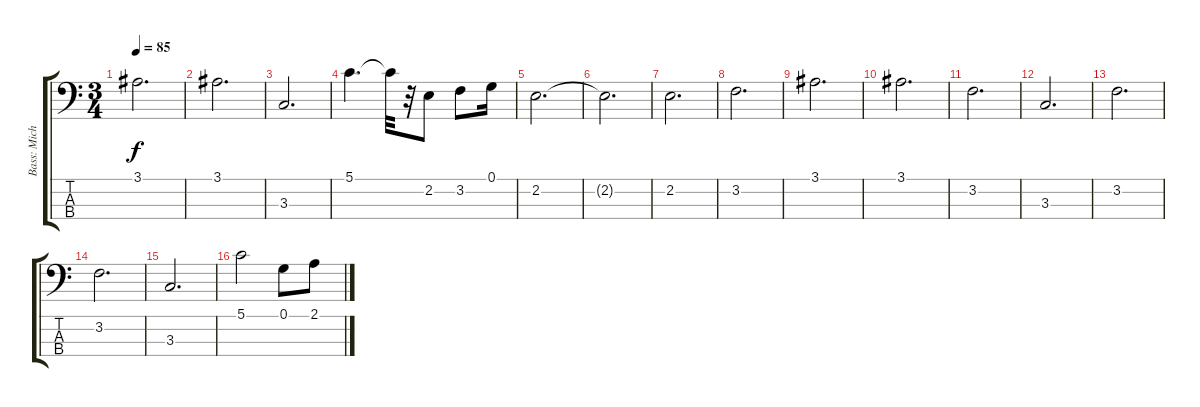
\track ("Bass: Michael Rhodes" "Bass: Mich") {instrument electricbasspick}
\staff {score tabs}
\tuning (G2 D2 A1 E1) {hide}
\ts (3 4)
\tempo 85
\clef f4
\ks c
3.1.2{d dy f} |
3.1.2{d} |
3.3.2{d} |
5.1.4{d} 5.1{t}.32 r.32 2.2.8 3.2.8 0.1.16 |
2.2.2{d} |
2.2{t}.2{d} |
2.2.2{d} |
3.2.2{d} |
3.1.2{d} |
3.1.2{d} |
3.2.2{d} |
3.3.2{d} |
3.2.2{d} |
3.2.2{d} |
3.3.2{d} |
5.1.2 0.1.8 2.1.8
